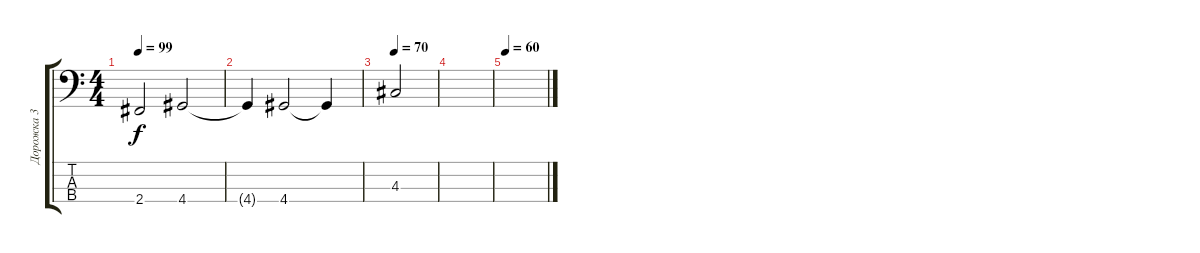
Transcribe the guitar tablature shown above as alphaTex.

\track ("Дорожка 3" "Дорожка 3") {instrument electricbassfinger}
\staff {score tabs}
\tuning (G2 D2 A1 E1) {hide}
\ts (4 4)
\tempo 99
\clef f4
\ks c
2.4{t}.2{dy f} 4.4.2 |
4.4{t}.4 4.4.2 4.4{t}.4 |
\tempo 70
4.3.2 |
|
\tempo 60
